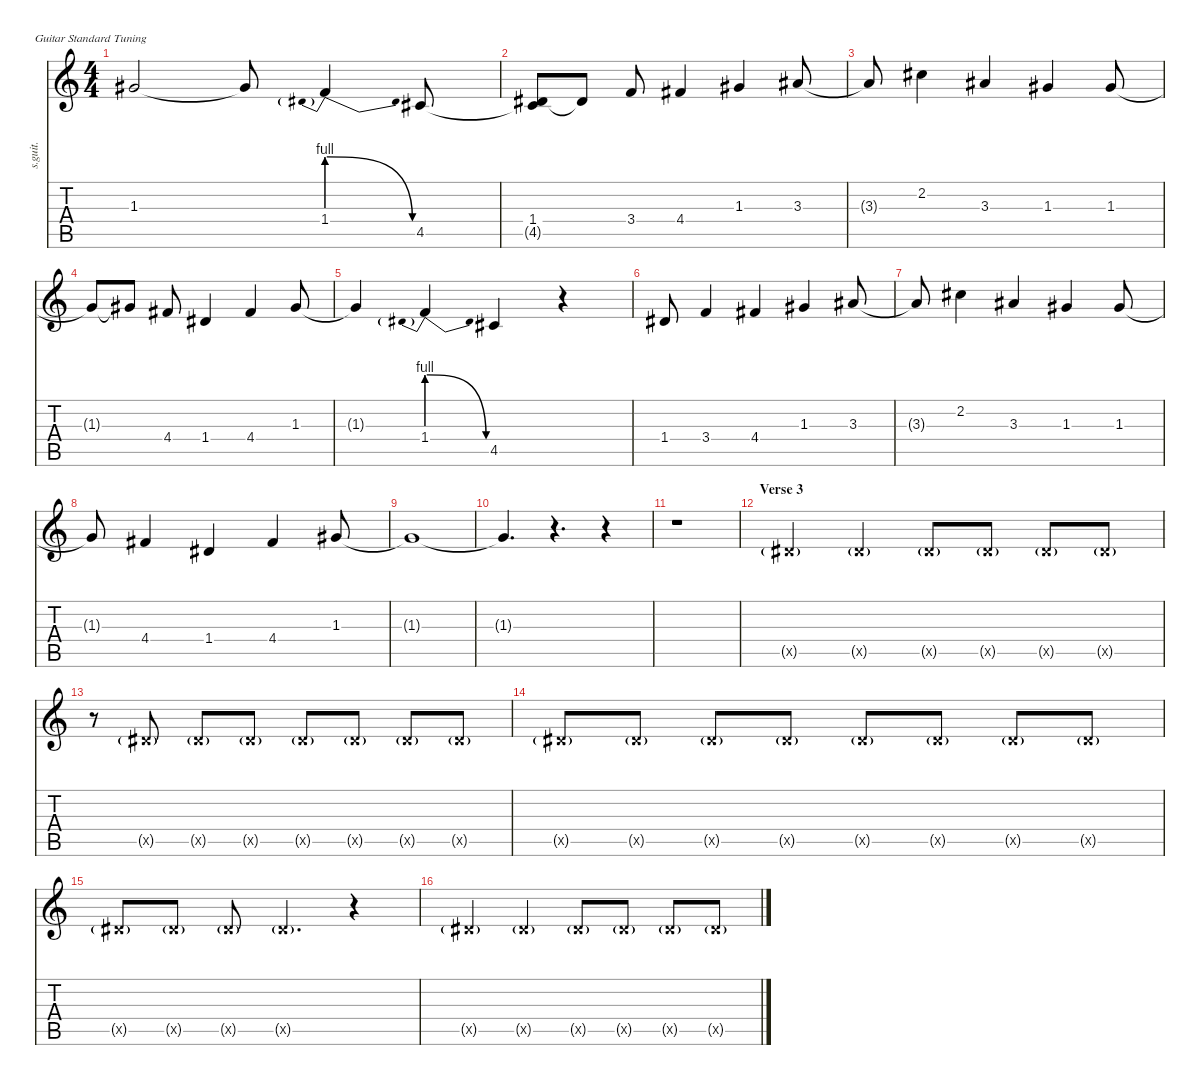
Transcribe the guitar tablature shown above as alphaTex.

\defaultSystemsLayout 4
\hideDynamics
\bracketExtendMode nobrackets
\track ("Vocals (Stuart \"2D\" Pot)" "s.guit.") {instrument clarinet}
\staff {score tabs}
\tuning (E4 B3 G3 D3 A2 E2)
\displaytranspose 12
\ts (4 4)
\tempo (139 hide)
\clef g2
\ks c
1.3{t acc #}.2{lyrics (0 "") lyrics (1 "") lyrics (2 "") lyrics (3 "") lyrics (4 "") dy f} 1.3{t acc #}.8{lyrics (0 "") lyrics (1 "") lyrics (2 "") lyrics (3 "") lyrics (4 "")} 1.4{be (prebendrelease 0 4 40.199999999999996 0)}.4{lyrics (0 "") lyrics (1 "") lyrics (2 "") lyrics (3 "") lyrics (4 "")} 4.5{acc #}.8{lyrics (0 "") lyrics (1 "") lyrics (2 "") lyrics (3 "") lyrics (4 "")} |
(1.4{acc #} 4.5{t acc #}).8{lyrics (0 "") lyrics (1 "") lyrics (2 "") lyrics (3 "") lyrics (4 "")} 1.4{t acc #}.8{lyrics (0 "") lyrics (1 "") lyrics (2 "") lyrics (3 "") lyrics (4 "")} 3.4.8{lyrics (0 "") lyrics (1 "") lyrics (2 "") lyrics (3 "") lyrics (4 "")} 4.4{acc #}.4{lyrics (0 "") lyrics (1 "") lyrics (2 "") lyrics (3 "") lyrics (4 "")} 1.3{acc #}.4{lyrics (0 "") lyrics (1 "") lyrics (2 "") lyrics (3 "") lyrics (4 "")} 3.3{acc #}.8{lyrics (0 "") lyrics (1 "") lyrics (2 "") lyrics (3 "") lyrics (4 "")} |
3.3{t acc #}.8{lyrics (0 "") lyrics (1 "") lyrics (2 "") lyrics (3 "") lyrics (4 "")} 2.2{acc #}.4{lyrics (0 "") lyrics (1 "") lyrics (2 "") lyrics (3 "") lyrics (4 "")} 3.3{acc #}.4{lyrics (0 "") lyrics (1 "") lyrics (2 "") lyrics (3 "") lyrics (4 "")} 1.3{acc #}.4{lyrics (0 "") lyrics (1 "") lyrics (2 "") lyrics (3 "") lyrics (4 "")} 1.3{acc #}.8{lyrics (0 "") lyrics (1 "") lyrics (2 "") lyrics (3 "") lyrics (4 "")} |
1.3{t acc #}.8{lyrics (0 "") lyrics (1 "") lyrics (2 "") lyrics (3 "") lyrics (4 "")} 1.3{t acc #}.8{lyrics (0 "") lyrics (1 "") lyrics (2 "") lyrics (3 "") lyrics (4 "")} 4.4{acc #}.8{lyrics (0 "") lyrics (1 "") lyrics (2 "") lyrics (3 "") lyrics (4 "")} 1.4{acc #}.4{lyrics (0 "") lyrics (1 "") lyrics (2 "") lyrics (3 "") lyrics (4 "")} 4.4{acc #}.4{lyrics (0 "") lyrics (1 "") lyrics (2 "") lyrics (3 "") lyrics (4 "")} 1.3{acc #}.8{lyrics (0 "") lyrics (1 "") lyrics (2 "") lyrics (3 "") lyrics (4 "")} |
1.3{t acc #}.4{lyrics (0 "") lyrics (1 "") lyrics (2 "") lyrics (3 "") lyrics (4 "")} 1.4{be (prebendrelease 0 4 40.199999999999996 0)}.4{lyrics (0 "") lyrics (1 "") lyrics (2 "") lyrics (3 "") lyrics (4 "")} 4.5{acc #}.4{lyrics (0 "") lyrics (1 "") lyrics (2 "") lyrics (3 "") lyrics (4 "")} r.4 |
1.4{acc #}.8{lyrics (0 "") lyrics (1 "") lyrics (2 "") lyrics (3 "") lyrics (4 "")} 3.4.4{lyrics (0 "") lyrics (1 "") lyrics (2 "") lyrics (3 "") lyrics (4 "")} 4.4{acc #}.4{lyrics (0 "") lyrics (1 "") lyrics (2 "") lyrics (3 "") lyrics (4 "")} 1.3{acc #}.4{lyrics (0 "") lyrics (1 "") lyrics (2 "") lyrics (3 "") lyrics (4 "")} 3.3{acc #}.8{lyrics (0 "") lyrics (1 "") lyrics (2 "") lyrics (3 "") lyrics (4 "")} |
3.3{t acc #}.8{lyrics (0 "") lyrics (1 "") lyrics (2 "") lyrics (3 "") lyrics (4 "")} 2.2{acc #}.4{lyrics (0 "") lyrics (1 "") lyrics (2 "") lyrics (3 "") lyrics (4 "")} 3.3{acc #}.4{lyrics (0 "") lyrics (1 "") lyrics (2 "") lyrics (3 "") lyrics (4 "")} 1.3{acc #}.4{lyrics (0 "") lyrics (1 "") lyrics (2 "") lyrics (3 "") lyrics (4 "")} 1.3{acc #}.8{lyrics (0 "") lyrics (1 "") lyrics (2 "") lyrics (3 "") lyrics (4 "")} |
1.3{t acc #}.8{lyrics (0 "") lyrics (1 "") lyrics (2 "") lyrics (3 "") lyrics (4 "")} 4.4{acc #}.4{lyrics (0 "") lyrics (1 "") lyrics (2 "") lyrics (3 "") lyrics (4 "")} 1.4{acc #}.4{lyrics (0 "") lyrics (1 "") lyrics (2 "") lyrics (3 "") lyrics (4 "")} 4.4{acc #}.4{lyrics (0 "") lyrics (1 "") lyrics (2 "") lyrics (3 "") lyrics (4 "")} 1.3{acc #}.8{lyrics (0 "") lyrics (1 "") lyrics (2 "") lyrics (3 "") lyrics (4 "")} |
1.3{t acc #}.1{lyrics (0 "") lyrics (1 "") lyrics (2 "") lyrics (3 "") lyrics (4 "")} |
1.3{t acc #}.4{d lyrics (0 "") lyrics (1 "") lyrics (2 "") lyrics (3 "") lyrics (4 "")} r.4{d} r.4 |
r.1 |
\section ("" "Verse 3")
6.5{g x acc #}.4{lyrics (0 "") lyrics (1 "") lyrics (2 "") lyrics (3 "") lyrics (4 "") dy mp} 6.5{g x acc #}.4{lyrics (0 "") lyrics (1 "") lyrics (2 "") lyrics (3 "") lyrics (4 "")} 6.5{g x acc #}.8{lyrics (0 "") lyrics (1 "") lyrics (2 "") lyrics (3 "") lyrics (4 "")} 6.5{g x acc #}.8{lyrics (0 "") lyrics (1 "") lyrics (2 "") lyrics (3 "") lyrics (4 "")} 6.5{g x acc #}.8{lyrics (0 "") lyrics (1 "") lyrics (2 "") lyrics (3 "") lyrics (4 "")} 6.5{g x acc #}.8{lyrics (0 "") lyrics (1 "") lyrics (2 "") lyrics (3 "") lyrics (4 "")} |
r.8 6.5{g x acc #}.8{lyrics (0 "") lyrics (1 "") lyrics (2 "") lyrics (3 "") lyrics (4 "")} 6.5{g x acc #}.8{lyrics (0 "") lyrics (1 "") lyrics (2 "") lyrics (3 "") lyrics (4 "")} 6.5{g x acc #}.8{lyrics (0 "") lyrics (1 "") lyrics (2 "") lyrics (3 "") lyrics (4 "")} 6.5{g x acc #}.8{lyrics (0 "") lyrics (1 "") lyrics (2 "") lyrics (3 "") lyrics (4 "")} 6.5{g x acc #}.8{lyrics (0 "") lyrics (1 "") lyrics (2 "") lyrics (3 "") lyrics (4 "")} 6.5{g x acc #}.8{lyrics (0 "") lyrics (1 "") lyrics (2 "") lyrics (3 "") lyrics (4 "")} 6.5{g x acc #}.8{lyrics (0 "") lyrics (1 "") lyrics (2 "") lyrics (3 "") lyrics (4 "")} |
6.5{g x acc #}.8{lyrics (0 "") lyrics (1 "") lyrics (2 "") lyrics (3 "") lyrics (4 "")} 6.5{g x acc #}.8{lyrics (0 "") lyrics (1 "") lyrics (2 "") lyrics (3 "") lyrics (4 "")} 6.5{g x acc #}.8{lyrics (0 "") lyrics (1 "") lyrics (2 "") lyrics (3 "") lyrics (4 "")} 6.5{g x acc #}.8{lyrics (0 "") lyrics (1 "") lyrics (2 "") lyrics (3 "") lyrics (4 "")} 6.5{g x acc #}.8{lyrics (0 "") lyrics (1 "") lyrics (2 "") lyrics (3 "") lyrics (4 "")} 6.5{g x acc #}.8{lyrics (0 "") lyrics (1 "") lyrics (2 "") lyrics (3 "") lyrics (4 "")} 6.5{g x acc #}.8{lyrics (0 "") lyrics (1 "") lyrics (2 "") lyrics (3 "") lyrics (4 "")} 6.5{g x acc #}.8{lyrics (0 "") lyrics (1 "") lyrics (2 "") lyrics (3 "") lyrics (4 "")} |
6.5{g x acc #}.8{lyrics (0 "") lyrics (1 "") lyrics (2 "") lyrics (3 "") lyrics (4 "")} 6.5{g x acc #}.8{lyrics (0 "") lyrics (1 "") lyrics (2 "") lyrics (3 "") lyrics (4 "")} 6.5{g x acc #}.8{lyrics (0 "") lyrics (1 "") lyrics (2 "") lyrics (3 "") lyrics (4 "")} 6.5{g x acc #}.4{d lyrics (0 "") lyrics (1 "") lyrics (2 "") lyrics (3 "") lyrics (4 "")} r.4 |
6.5{g x acc #}.4{lyrics (0 "") lyrics (1 "") lyrics (2 "") lyrics (3 "") lyrics (4 "")} 6.5{g x acc #}.4{lyrics (0 "") lyrics (1 "") lyrics (2 "") lyrics (3 "") lyrics (4 "")} 6.5{g x acc #}.8{lyrics (0 "") lyrics (1 "") lyrics (2 "") lyrics (3 "") lyrics (4 "")} 6.5{g x acc #}.8{lyrics (0 "") lyrics (1 "") lyrics (2 "") lyrics (3 "") lyrics (4 "")} 6.5{g x acc #}.8{lyrics (0 "") lyrics (1 "") lyrics (2 "") lyrics (3 "") lyrics (4 "")} 6.5{g x acc #}.8{lyrics (0 "") lyrics (1 "") lyrics (2 "") lyrics (3 "") lyrics (4 "")}
